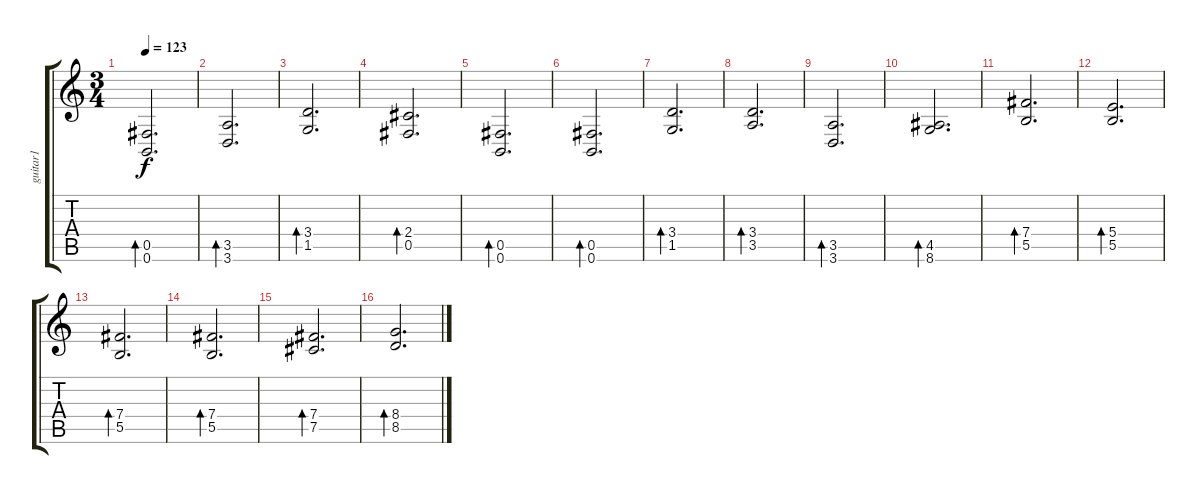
\track ("guitar1" "guitar1") {instrument acousticguitarsteel}
\staff {score tabs}
\tuning (Db4 Ab3 E3 B2 Gb2 B1) {hide}
\ts (3 4)
\tempo 123
\clef g2
\ks c
(0.5 0.6).2{d bd 120 dy f} |
(3.5 3.6).2{d bd 120} |
(3.4 1.5).2{d bd 120} |
(2.4 0.5).2{d bd 120} |
(0.5 0.6).2{d bd 120} |
(0.5 0.6).2{d bd 120} |
(3.4 1.5).2{d bd 120} |
(3.4 3.5).2{d bd 120} |
(3.5 3.6).2{d bd 120} |
(4.5 8.6).2{d bd 120} |
(7.4 5.5).2{d bd 120} |
(5.4 5.5).2{d bd 120} |
(7.4 5.5).2{d bd 120} |
(7.4 5.5).2{d bd 120} |
(7.4 7.5).2{d bd 120} |
(8.4 8.5).2{d bd 120}
